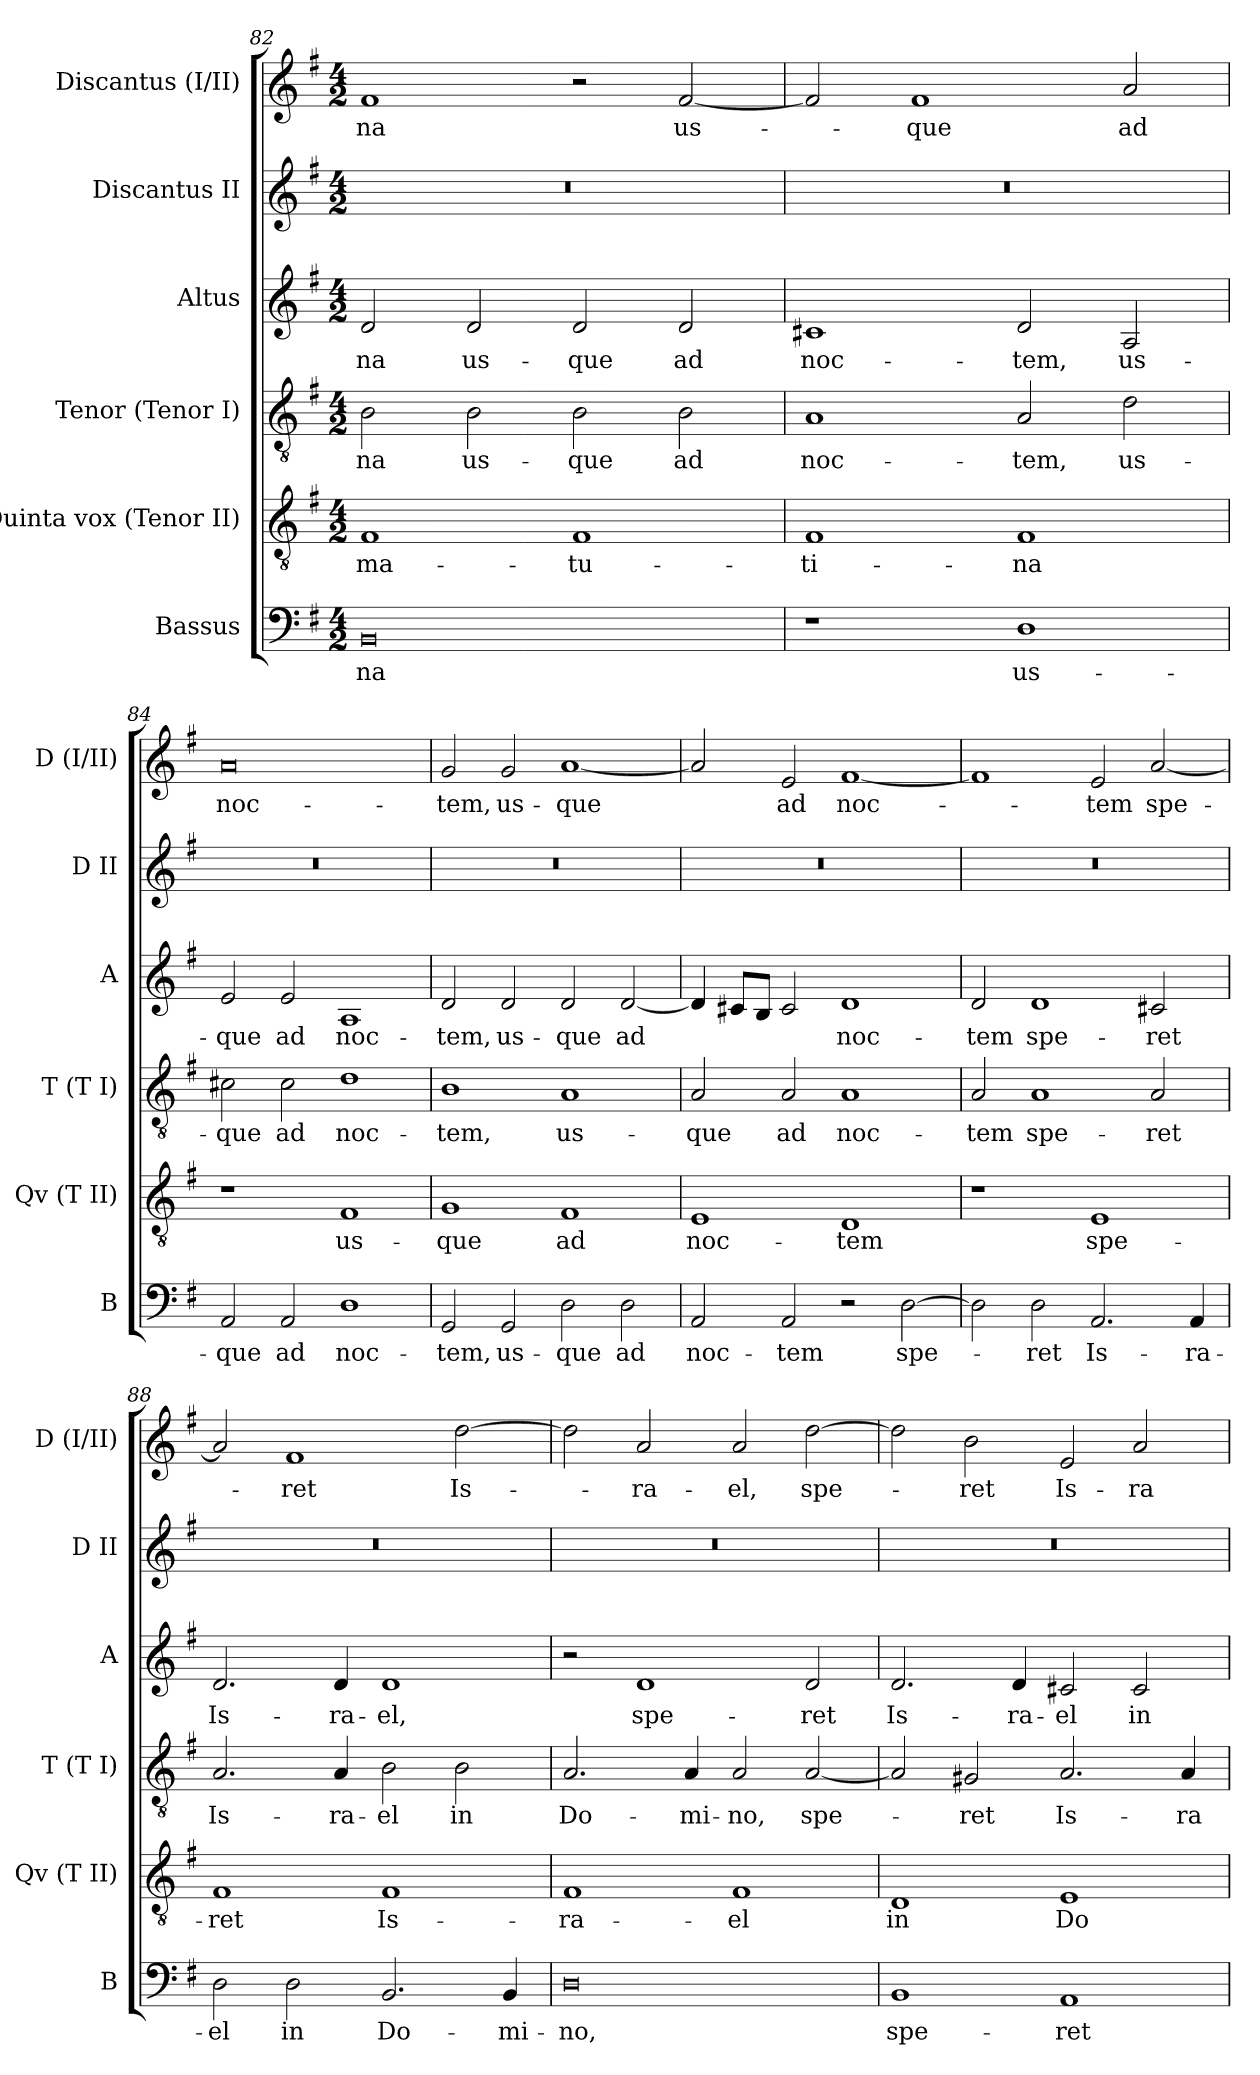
**kern	**text	**kern	**text	**kern	**text	**kern	**text	**kern	**kern	**text
*part6	*part6	*part5	*part5	*part4	*part4	*part3	*part3	*part2	*part1	*part1
*staff6	*staff6	*staff5	*staff5	*staff4	*staff4	*staff3	*staff3	*staff2	*staff1	*staff1
*I"Bassus	*	*I"Quinta vox (Tenor II)	*	*I"Tenor (Tenor I)	*	*I"Altus	*	*I"Discantus II	*I"Discantus (I/II)	*
*I'B	*	*I'Qv (T II)	*	*I'T (T I)	*	*I'A	*	*I'D II	*I'D  (I/II)	*
!!LO:LB:g=z
*clefF4	*	*clefGv2	*	*clefGv2	*	*clefG2	*	*clefG2	*clefG2	*
*k[f#]	*	*k[f#]	*	*k[f#]	*	*k[f#]	*	*k[f#]	*k[f#]	*
*G:	*	*G:	*	*G:	*	*G:	*	*G:	*G:	*
*M4/2	*	*M4/2	*	*M4/2	*	*M4/2	*	*M4/2	*M4/2	*
=82	=82	=82	=82	=82	=82	=82	=82	=82	=82	=82
0BB	-na	1F#	ma-	2B\	-na	2d/	-na	0r	1f#	-na
.	.	.	.	2B\	us-	2d/	us-	.	.	.
.	.	1F#	-tu-	2B\	-que	2d/	-que	.	2r	.
.	.	.	.	2B\	ad	2d/	ad	.	[2f#/	us-
=83	=83	=83	=83	=83	=83	=83	=83	=83	=83	=83
1r	.	1F#	-ti-	1A	noc-	1c#X	noc-	0r	2f#/]	.
.	.	.	.	.	.	.	.	.	1f#	-que
1D	us-	1F#	-na	2A/	-tem,	2d/	-tem,	.	.	.
.	.	.	.	2d\	us-	2A/	us-	.	2a/	ad
=84	=84	=84	=84	=84	=84	=84	=84	=84	=84	=84
2AA/	-que	1r	.	2c#X\	-que	2e/	-que	0r	0a	noc-
2AA/	ad	.	.	2c#\	ad	2e/	ad	.	.	.
1D	noc-	1F#	us-	1d	noc-	1A	noc-	.	.	.
=85	=85	=85	=85	=85	=85	=85	=85	=85	=85	=85
2GG/	-tem,	1G	-que	1B	-tem,	2d/	-tem,	0r	2g/	-tem,
2GG/	us-	.	.	.	.	2d/	us-	.	2g/	us-
2D\	-que	1F#	ad	1A	us-	2d/	-que	.	[1a	-que
2D\	ad	.	.	.	.	[2d/	ad	.	.	.
!!LO:LB:g=z
=86	=86	=86	=86	=86	=86	=86	=86	=86	=86	=86
2AA/	noc-	1E	noc-	2A/	-que	4d/]	.	0r	2a/]	.
.	.	.	.	.	.	8c#X/L	.	.	.	.
.	.	.	.	.	.	8B/J	.	.	.	.
2AA/	-tem	.	.	2A/	ad	2c#/	.	.	2e/	ad
2r	.	1D	-tem	1A	noc-	1d	noc-	.	[1f#	noc-
[2D\	spe-	.	.	.	.	.	.	.	.	.
=87	=87	=87	=87	=87	=87	=87	=87	=87	=87	=87
2D\]	.	1r	.	2A/	-tem	2d/	-tem	0r	1f#]	.
2D\	-ret	.	.	1A	spe-	1d	spe-	.	.	.
2.AA/	Is-	1E	spe-	.	.	.	.	.	2e/	-tem
.	.	.	.	2A/	-ret	2c#X/	-ret	.	[2a/	spe-
4AA/	-ra-	.	.	.	.	.	.	.	.	.
=88	=88	=88	=88	=88	=88	=88	=88	=88	=88	=88
2D\	-el	1F#	-ret	2.A/	Is-	2.d/	Is-	0r	2a/]	.
2D\	in	.	.	.	.	.	.	.	1f#	-ret
.	.	.	.	4A/	-ra-	4d/	-ra-	.	.	.
2.BB/	Do-	1F#	Is-	2B\	-el	1d	-el,	.	.	.
.	.	.	.	2B\	in	.	.	.	[2dd\	Is-
4BB/	-mi-	.	.	.	.	.	.	.	.	.
=89	=89	=89	=89	=89	=89	=89	=89	=89	=89	=89
0D	-no,	1F#	-ra-	2.A/	Do-	2r	.	0r	2dd\]	.
.	.	.	.	.	.	1d	spe-	.	2a/	-ra-
.	.	.	.	4A/	-mi-	.	.	.	.	.
.	.	1F#	-el	2A/	-no,	.	.	.	2a/	-el,
.	.	.	.	[2A/	spe-	2d/	-ret	.	[2dd\	spe-
!!LO:PB:g=z
=90	=90	=90	=90	=90	=90	=90	=90	=90	=90	=90
1BB	spe-	1D	in	2A/]	.	2.d/	Is-	0r	2dd\]	.
.	.	.	.	2G#X/	-ret	.	.	.	2b\	-ret
.	.	.	.	.	.	4d/	-ra-	.	.	.
1AA	-ret	1E	Do-	2.A/	Is-	2c#X/	-el	.	2e/	Is-
.	.	.	.	.	.	2c#/	in	.	2a/	-ra-
.	.	.	.	4A/	-ra-	.	.	.	.	.
=	=	=	=	=	=	=	=	=	=	=
*-	*-	*-	*-	*-	*-	*-	*-	*-	*-	*-
